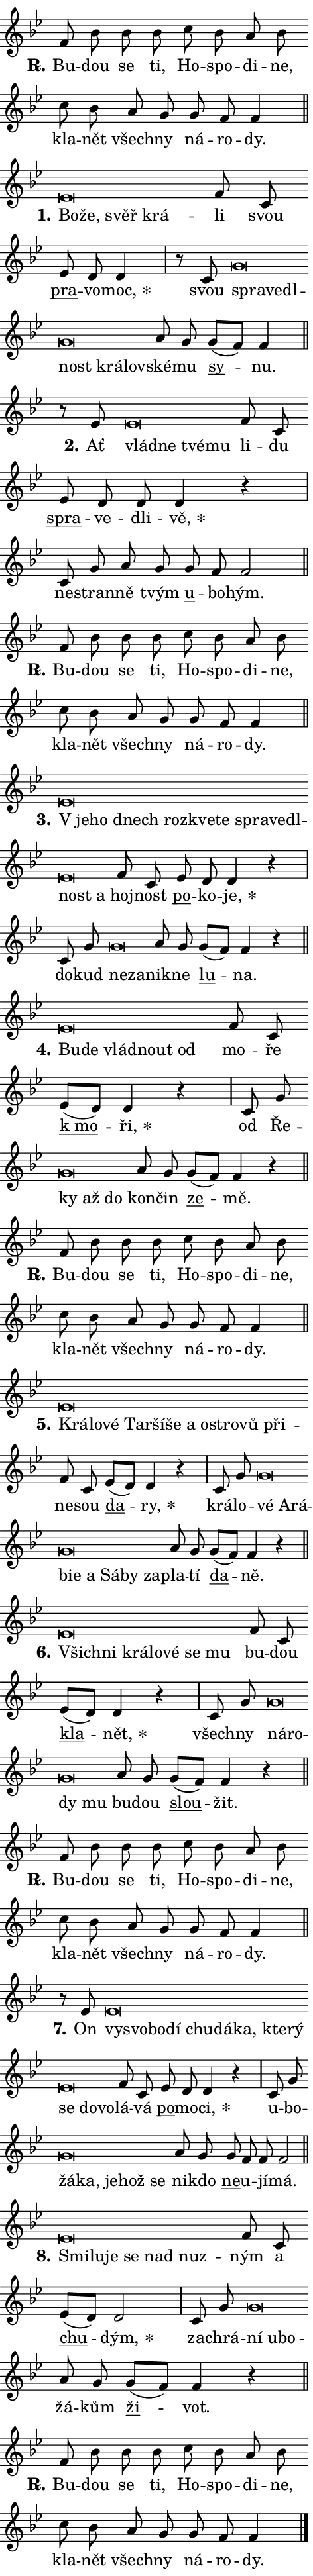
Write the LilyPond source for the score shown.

\version "2.24.0"
\header { tagline = "" }
\paper {
  indent = 0\cm
  top-margin = 0\cm
  right-margin = 0.13\cm % to fit lyric hyphens
  bottom-margin = 0\cm
  left-margin = 0\cm
  paper-width = 8\cm
  page-breaking = #ly:one-page-breaking
  system-system-spacing.basic-distance = #11
  score-system-spacing.basic-distance = #11
  ragged-last = ##f
}


%% Author: Thomas Morley
%% https://lists.gnu.org/archive/html/lilypond-user/2020-05/msg00002.html
#(define (line-position grob)
"Returns position of @var[grob} in current system:
   @code{'start}, if at first time-step
   @code{'end}, if at last time-step
   @code{'middle} otherwise
"
  (let* ((col (ly:item-get-column grob))
         (ln (ly:grob-object col 'left-neighbor))
         (rn (ly:grob-object col 'right-neighbor))
         (col-to-check-left (if (ly:grob? ln) ln col))
         (col-to-check-right (if (ly:grob? rn) rn col))
         (break-dir-left
           (and
             (ly:grob-property col-to-check-left 'non-musical #f)
             (ly:item-break-dir col-to-check-left)))
         (break-dir-right
           (and
             (ly:grob-property col-to-check-right 'non-musical #f)
             (ly:item-break-dir col-to-check-right))))
        (cond ((eqv? 1 break-dir-left) 'start)
              ((eqv? -1 break-dir-right) 'end)
              (else 'middle))))

#(define (tranparent-at-line-position vctor)
  (lambda (grob)
  "Relying on @code{line-position} select the relevant enry from @var{vctor}.
Used to determine transparency,"
    (case (line-position grob)
      ((end) (not (vector-ref vctor 0)))
      ((middle) (not (vector-ref vctor 1)))
      ((start) (not (vector-ref vctor 2))))))

noteHeadBreakVisibility =
#(define-music-function (break-visibility)(vector?)
"Makes @code{NoteHead}s transparent relying on @var{break-visibility}"
#{
  \override NoteHead.transparent =
    #(tranparent-at-line-position break-visibility)
#})

#(define delete-ledgers-for-transparent-note-heads
  (lambda (grob)
    "Reads whether a @code{NoteHead} is transparent.
If so this @code{NoteHead} is removed from @code{'note-heads} from
@var{grob}, which is supposed to be @code{LedgerLineSpanner}.
As a result ledgers are not printed for this @code{NoteHead}"
    (let* ((nhds-array (ly:grob-object grob 'note-heads))
           (nhds-list
             (if (ly:grob-array? nhds-array)
                 (ly:grob-array->list nhds-array)
                 '()))
           ;; Relies on the transparent-property being done before
           ;; Staff.LedgerLineSpanner.after-line-breaking is executed.
           ;; This is fragile ...
           (to-keep
             (remove
               (lambda (nhd)
                 (ly:grob-property nhd 'transparent #f))
               nhds-list)))
      ;; TODO find a better method to iterate over grob-arrays, similiar
      ;; to filter/remove etc for lists
      ;; For now rebuilt from scratch
      (set! (ly:grob-object grob 'note-heads)  '())
      (for-each
        (lambda (nhd)
          (ly:pointer-group-interface::add-grob grob 'note-heads nhd))
        to-keep))))

squashNotes = {
  \override NoteHead.X-extent = #'(-0.2 . 0.2)
  \override NoteHead.Y-extent = #'(-0.75 . 0)
  \override NoteHead.stencil =
    #(lambda (grob)
       (let ((pos (ly:grob-property grob 'staff-position)))
         (begin
           (if (< pos -7) (display "ERROR: Lower brevis then expected\n") (display ""))
           (if (<= pos -6) ly:text-interface::print ly:note-head::print))))
}
unSquashNotes = {
  \revert NoteHead.X-extent
  \revert NoteHead.Y-extent
  \revert NoteHead.stencil
}

hideNotes = \noteHeadBreakVisibility #begin-of-line-visible
unHideNotes = \noteHeadBreakVisibility #all-visible

% work-around for resetting accidentals
% https://lilypond.org/doc/v2.23/Documentation/notation/displaying-rhythms#unmetered-music
cadenzaMeasure = {
  \cadenzaOff
  \partial 1024 s1024
  \cadenzaOn
}

#(define-markup-command (accent layout props text) (markup?)
  "Underline accented syllable"
  (interpret-markup layout props
    #{\markup \override #'(offset . 4.3) \underline { #text }#}))

responsum = \markup \concat {
  "R" \hspace #-1.05 \path #0.1 #'((moveto 0 0.07) (lineto 0.9 0.8)) \hspace #0.05 "."
}

spaceSize = #0.6828661417322834 % exact space size for TeX Gyre Schola

\layout {
  \context {
    \Staff
    \remove "Time_signature_engraver"
    \override LedgerLineSpanner.after-line-breaking = #delete-ledgers-for-transparent-note-heads
  }
  \context {
    \Lyrics {
      \override LyricSpace.minimum-distance = \spaceSize
      \override LyricText.font-name = #"TeX Gyre Schola"
      \override LyricText.font-size = 1
      \override StanzaNumber.font-name = #"TeX Gyre Schola Bold"
      \override StanzaNumber.font-size = 1
    }
  }
  \context {
    \Score 
    \override NoteHead.text =
      #(lambda (grob) 
        (let ((pos (ly:grob-property grob 'staff-position)))
          #{\markup {
            \combine
              \halign #-0.55 \raise #(if (= pos -6) 0 0.5) \override #'(thickness . 2) \draw-line #'(3.2 . 0)
              \musicglyph "noteheads.sM1"
          }#}))
  }
}

% magnetic-lyrics.ily
%
%   written by
%     Jean Abou Samra <jean@abou-samra.fr>
%     Werner Lemberg <wl@gnu.org>
%
%   adapted by
%     Jiri Hon <jiri.hon@gmail.com>
%
% Version 2022-Apr-15

% https://www.mail-archive.com/lilypond-user@gnu.org/msg149350.html

#(define (Left_hyphen_pointer_engraver context)
   "Collect syllable-hyphen-syllable occurrences in lyrics and store
them in properties.  This engraver only looks to the left.  For
example, if the lyrics input is @code{foo -- bar}, it does the
following.

@itemize @bullet
@item
Set the @code{text} property of the @code{LyricHyphen} grob between
@q{foo} and @q{bar} to @code{foo}.

@item
Set the @code{left-hyphen} property of the @code{LyricText} grob with
text @q{foo} to the @code{LyricHyphen} grob between @q{foo} and
@q{bar}.
@end itemize

Use this auxiliary engraver in combination with the
@code{lyric-@/text::@/apply-@/magnetic-@/offset!} hook."
   (let ((hyphen #f)
         (text #f))
     (make-engraver
      (acknowledgers
       ((lyric-syllable-interface engraver grob source-engraver)
        (set! text grob)))
      (end-acknowledgers
       ((lyric-hyphen-interface engraver grob source-engraver)
        ;(when (not (grob::has-interface grob 'lyric-space-interface))
          (set! hyphen grob)));)
      ((stop-translation-timestep engraver)
       (when (and text hyphen)
         (ly:grob-set-object! text 'left-hyphen hyphen))
       (set! text #f)
       (set! hyphen #f)))))

#(define (lyric-text::apply-magnetic-offset! grob)
   "If the space between two syllables is less than the value in
property @code{LyricText@/.details@/.squash-threshold}, move the right
syllable to the left so that it gets concatenated with the left
syllable.

Use this function as a hook for
@code{LyricText@/.after-@/line-@/breaking} if the
@code{Left_@/hyphen_@/pointer_@/engraver} is active."
   (let ((hyphen (ly:grob-object grob 'left-hyphen #f)))
     (when hyphen
       (let ((left-text (ly:spanner-bound hyphen LEFT)))
         (when (grob::has-interface left-text 'lyric-syllable-interface)
           (let* ((common (ly:grob-common-refpoint grob left-text X))
                  (this-x-ext (ly:grob-extent grob common X))
                  (left-x-ext
                   (begin
                     ;; Trigger magnetism for left-text.
                     (ly:grob-property left-text 'after-line-breaking)
                     (ly:grob-extent left-text common X)))
                  ;; `delta` is the gap width between two syllables.
                  (delta (- (interval-start this-x-ext)
                            (interval-end left-x-ext)))
                  (details (ly:grob-property grob 'details))
                  (threshold (assoc-get 'squash-threshold details 0.2)))
             (when (< delta threshold)
               (let* (;; We have to manipulate the input text so that
                      ;; ligatures crossing syllable boundaries are not
                      ;; disabled.  For languages based on the Latin
                      ;; script this is essentially a beautification.
                      ;; However, for non-Western scripts it can be a
                      ;; necessity.
                      (lt (ly:grob-property left-text 'text))
                      (rt (ly:grob-property grob 'text))
                      (is-space (grob::has-interface hyphen 'lyric-space-interface))
                      (space (if is-space " " ""))
                      (extra-delta (if is-space spaceSize 0))
                      ;; Append new syllable.
                      (ltrt-space (if (and (string? lt) (string? rt))
                                (string-append lt space rt)
                                (make-concat-markup (list lt space rt))))
                      ;; Right-align `ltrt` to the right side.
                      (ltrt-space-markup (grob-interpret-markup
                               grob
                               (make-translate-markup
                                (cons (interval-length this-x-ext) 0)
                                (make-right-align-markup ltrt-space)))))
                 (begin
                   ;; Don't print `left-text`.
                   (ly:grob-set-property! left-text 'stencil #f)
                   ;; Set text and stencil (which holds all collected
                   ;; syllables so far) and shift it to the left.
                   (ly:grob-set-property! grob 'text ltrt-space)
                   (ly:grob-set-property! grob 'stencil ltrt-space-markup)
                   (ly:grob-translate-axis! grob (- (- delta extra-delta)) X))))))))))


#(define (lyric-hyphen::displace-bounds-first grob)
   ;; Make very sure this callback isn't triggered too early.
   (let ((left (ly:spanner-bound grob LEFT))
         (right (ly:spanner-bound grob RIGHT)))
     (ly:grob-property left 'after-line-breaking)
     (ly:grob-property right 'after-line-breaking)
     (ly:lyric-hyphen::print grob)))

squashThreshold = #0.4

\layout {
  \context {
    \Lyrics
    \consists #Left_hyphen_pointer_engraver
    \override LyricText.after-line-breaking =
      #lyric-text::apply-magnetic-offset!
    \override LyricHyphen.stencil = #lyric-hyphen::displace-bounds-first
    \override LyricText.details.squash-threshold = \squashThreshold
    \override LyricHyphen.minimum-distance = 0
    \override LyricHyphen.minimum-length = \squashThreshold
  }
}

squashText = \override LyricText.details.squash-threshold = 9999
unSquashText = \override LyricText.details.squash-threshold = \squashThreshold

leftText = \override LyricText.self-alignment-X = #LEFT
unLeftText = \revert LyricText.self-alignment-X

starOffset = #(lambda (grob) 
                (let ((x_offset (ly:self-alignment-interface::aligned-on-x-parent grob)))
                  (if (= x_offset 0) 0 (+ x_offset 1.2))))

star = #(define-music-function (syllable)(string?)
"Append star separator at the end of a syllable"
#{
  \once \override LyricText.X-offset = #starOffset
  \lyricmode { \markup {
    #syllable
    \override #'((font-name . "TeX Gyre Schola Bold")) \hspace #0.2 \lower #0.65 \larger "*"
  } }
#})

starAccent = #(define-music-function (syllable)(string?)
"Append star separator at the end of a syllable and make accent"
#{
  \once \override LyricText.X-offset = #starOffset
  \lyricmode { \markup {
    \accent #syllable
    \override #'((font-name . "TeX Gyre Schola Bold")) \hspace #0.2 \lower #0.65 \larger "*"
  } }
#})

breath = #(define-music-function (syllable)(string?)
"Append breathing indicator at the end of a syllable"
#{
  \lyricmode { \markup { #syllable "+" } }
#})

optionalBreath = #(define-music-function (syllable)(string?)
"Append optional breathing indicator at the end of a syllable"
#{
  \lyricmode { \markup { #syllable "(+)" } }
#})


\score {
    <<
        \new Voice = "melody" { \cadenzaOn \key bes \major \relative { f'8 bes bes bes \bar "" c bes a bes \bar "" c bes a g \bar "" g f f4 \cadenzaMeasure \bar "||" \break } }
        \new Lyrics \lyricsto "melody" { \lyricmode { \set stanza = \responsum
Bu -- dou se ti, Ho -- spo -- di -- ne, kla -- nět všech -- ny ná -- ro -- dy. } }
    >>
    \layout {}
}

\score {
    <<
        \new Voice = "melody" { \cadenzaOn \key bes \major \relative { \squashNotes es'\breve*1/16 \hideNotes \breve*1/16 \bar "" \breve*1/16 \breve*1/16 \bar "" \unHideNotes \unSquashNotes f8 c \bar "" es d d4 \cadenzaMeasure \bar "|" r8 c \squashNotes g'\breve*1/16 \hideNotes \breve*1/16 \bar "" \breve*1/16 \bar "" \breve*1/16 \bar "" \breve*1/16 \breve*1/16 \bar "" \unHideNotes \unSquashNotes a8 g \bar "" g[( f)] f4 \cadenzaMeasure \bar "||" \break } }
        \new Lyrics \lyricsto "melody" { \lyricmode { \set stanza = "1."
\leftText Bo -- \squashText že, svěř krá -- \unLeftText \unSquashText li svou \markup \accent pra -- vo -- \star moc, svou \leftText spra -- \squashText ve -- dl -- nost krá -- lov -- \unLeftText \unSquashText ské -- mu \markup \accent sy -- nu. } }
    >>
    \layout {}
}

\score {
    <<
        \new Voice = "melody" { \cadenzaOn \key bes \major \relative { r8 es'8 \squashNotes es\breve*1/16 \hideNotes \breve*1/16 \bar "" \breve*1/16 \breve*1/16 \bar "" \unHideNotes \unSquashNotes f8 c \bar "" es d d d4 r \cadenzaMeasure \bar "|" c8 g' a g \bar "" g f f2 \cadenzaMeasure \bar "||" \break } }
        \new Lyrics \lyricsto "melody" { \lyricmode { \set stanza = "2."
Ať \leftText vlád -- \squashText ne tvé -- mu \unLeftText \unSquashText li -- du \markup \accent spra -- ve -- dli -- \star vě, ne -- stran -- ně tvým \markup \accent u -- bo -- hým. } }
    >>
    \layout {}
}

\score {
    <<
        \new Voice = "melody" { \cadenzaOn \key bes \major \relative { f'8 bes bes bes \bar "" c bes a bes \bar "" c bes a g \bar "" g f f4 \cadenzaMeasure \bar "||" \break } }
        \new Lyrics \lyricsto "melody" { \lyricmode { \set stanza = \responsum
Bu -- dou se ti, Ho -- spo -- di -- ne, kla -- nět všech -- ny ná -- ro -- dy. } }
    >>
    \layout {}
}

\score {
    <<
        \new Voice = "melody" { \cadenzaOn \key bes \major \relative { \squashNotes es'\breve*1/16 \hideNotes \breve*1/16 \bar "" \breve*1/16 \bar "" \breve*1/16 \bar "" \breve*1/16 \bar "" \breve*1/16 \bar "" \breve*1/16 \bar "" \breve*1/16 \bar "" \breve*1/16 \bar "" \breve*1/16 \breve*1/16 \bar "" \unHideNotes \unSquashNotes f8 c \bar "" es d d4 r \cadenzaMeasure \bar "|" c8 g' \bar "" \squashNotes g\breve*1/16 \hideNotes \breve*1/16 \bar "" \unHideNotes \unSquashNotes a8 g \bar "" g[( f)] f4 r \cadenzaMeasure \bar "||" \break } }
        \new Lyrics \lyricsto "melody" { \lyricmode { \set stanza = "3."
\leftText "V je" -- \squashText ho dnech roz -- kve -- te spra -- ve -- dl -- nost a \unLeftText \unSquashText hoj -- nost \markup \accent po -- ko -- \star je, do -- kud \leftText ne -- \squashText za -- \unLeftText \unSquashText nik -- ne \markup \accent lu -- na. } }
    >>
    \layout {}
}

\score {
    <<
        \new Voice = "melody" { \cadenzaOn \key bes \major \relative { \squashNotes es'\breve*1/16 \hideNotes \breve*1/16 \bar "" \breve*1/16 \bar "" \breve*1/16 \breve*1/16 \bar "" \unHideNotes \unSquashNotes f8 c \bar "" es[( d)] d4 r \cadenzaMeasure \bar "|" c8 g' \bar "" \squashNotes g\breve*1/16 \hideNotes \breve*1/16 \breve*1/16 \bar "" \unHideNotes \unSquashNotes a8 g \bar "" g[( f)] f4 r \cadenzaMeasure \bar "||" \break } }
        \new Lyrics \lyricsto "melody" { \lyricmode { \set stanza = "4."
\leftText Bu -- \squashText de vlád -- nout od \unLeftText \unSquashText mo -- ře \markup \accent "k mo" -- \star ři, od Ře -- \leftText ky \squashText až do \unLeftText \unSquashText kon -- čin \markup \accent ze -- mě. } }
    >>
    \layout {}
}

\score {
    <<
        \new Voice = "melody" { \cadenzaOn \key bes \major \relative { f'8 bes bes bes \bar "" c bes a bes \bar "" c bes a g \bar "" g f f4 \cadenzaMeasure \bar "||" \break } }
        \new Lyrics \lyricsto "melody" { \lyricmode { \set stanza = \responsum
Bu -- dou se ti, Ho -- spo -- di -- ne, kla -- nět všech -- ny ná -- ro -- dy. } }
    >>
    \layout {}
}

\score {
    <<
        \new Voice = "melody" { \cadenzaOn \key bes \major \relative { \squashNotes es'\breve*1/16 \hideNotes \breve*1/16 \bar "" \breve*1/16 \bar "" \breve*1/16 \bar "" \breve*1/16 \bar "" \breve*1/16 \bar "" \breve*1/16 \bar "" \breve*1/16 \bar "" \breve*1/16 \bar "" \breve*1/16 \breve*1/16 \bar "" \unHideNotes \unSquashNotes f8 c \bar "" es[( d)] d4 r \cadenzaMeasure \bar "|" c8 g' \bar "" \squashNotes g\breve*1/16 \hideNotes \breve*1/16 \bar "" \breve*1/16 \bar "" \breve*1/16 \bar "" \breve*1/16 \bar "" \breve*1/16 \bar "" \breve*1/16 \bar "" \breve*1/16 \breve*1/16 \bar "" \unHideNotes \unSquashNotes a8 g \bar "" g[( f)] f4 r \cadenzaMeasure \bar "||" \break } }
        \new Lyrics \lyricsto "melody" { \lyricmode { \set stanza = "5."
\leftText Krá -- \squashText lo -- vé Tar -- ší -- še a o -- stro -- vů při -- \unLeftText \unSquashText ne -- sou \markup \accent da -- \star ry, krá -- lo -- \leftText vé \squashText A -- rá -- bi -- e a Sá -- by za -- \unLeftText \unSquashText pla -- tí \markup \accent da -- ně. } }
    >>
    \layout {}
}

\score {
    <<
        \new Voice = "melody" { \cadenzaOn \key bes \major \relative { \squashNotes es'\breve*1/16 \hideNotes \breve*1/16 \bar "" \breve*1/16 \bar "" \breve*1/16 \bar "" \breve*1/16 \bar "" \breve*1/16 \breve*1/16 \bar "" \unHideNotes \unSquashNotes f8 c \bar "" es[( d)] d4 r \cadenzaMeasure \bar "|" c8 g' \bar "" \squashNotes g\breve*1/16 \hideNotes \breve*1/16 \bar "" \breve*1/16 \breve*1/16 \bar "" \unHideNotes \unSquashNotes a8 g \bar "" g[( f)] f4 r \cadenzaMeasure \bar "||" \break } }
        \new Lyrics \lyricsto "melody" { \lyricmode { \set stanza = "6."
\leftText Všich -- \squashText ni krá -- lo -- vé se mu \unLeftText \unSquashText bu -- dou \markup \accent kla -- \star nět, všech -- ny \leftText ná -- \squashText ro -- dy mu \unLeftText \unSquashText bu -- dou \markup \accent slou -- žit. } }
    >>
    \layout {}
}

\score {
    <<
        \new Voice = "melody" { \cadenzaOn \key bes \major \relative { f'8 bes bes bes \bar "" c bes a bes \bar "" c bes a g \bar "" g f f4 \cadenzaMeasure \bar "||" \break } }
        \new Lyrics \lyricsto "melody" { \lyricmode { \set stanza = \responsum
Bu -- dou se ti, Ho -- spo -- di -- ne, kla -- nět všech -- ny ná -- ro -- dy. } }
    >>
    \layout {}
}

\score {
    <<
        \new Voice = "melody" { \cadenzaOn \key bes \major \relative { r8 es' \squashNotes es\breve*1/16 \hideNotes \breve*1/16 \bar "" \breve*1/16 \bar "" \breve*1/16 \bar "" \breve*1/16 \bar "" \breve*1/16 \bar "" \breve*1/16 \bar "" \breve*1/16 \bar "" \breve*1/16 \bar "" \breve*1/16 \bar "" \breve*1/16 \breve*1/16 \bar "" \unHideNotes \unSquashNotes f8 c \bar "" es d d4 r \cadenzaMeasure \bar "|" c8 g' \bar "" \squashNotes g\breve*1/16 \hideNotes \breve*1/16 \bar "" \breve*1/16 \bar "" \breve*1/16 \breve*1/16 \bar "" \unHideNotes \unSquashNotes a8 g \bar "" g f f f2 \cadenzaMeasure \bar "||" \break } }
        \new Lyrics \lyricsto "melody" { \lyricmode { \set stanza = "7."
On \leftText vy -- \squashText svo -- bo -- dí chu -- dá -- ka, kte -- rý se do -- vo -- \unLeftText \unSquashText lá -- vá \markup \accent po -- mo -- \star ci, u -- bo -- \leftText žá -- \squashText ka, je -- hož se \unLeftText \unSquashText ni -- kdo \markup \accent ne -- u -- jí -- má. } }
    >>
    \layout {}
}

\score {
    <<
        \new Voice = "melody" { \cadenzaOn \key bes \major \relative { \squashNotes es'\breve*1/16 \hideNotes \breve*1/16 \bar "" \breve*1/16 \bar "" \breve*1/16 \bar "" \breve*1/16 \breve*1/16 \bar "" \unHideNotes \unSquashNotes f8 c \bar "" es[( d)] d2 \cadenzaMeasure \bar "|" c8 g' \bar "" \squashNotes g\breve*1/16 \hideNotes \breve*1/16 \breve*1/16 \bar "" \unHideNotes \unSquashNotes a8 g \bar "" g[( f)] f4 r \cadenzaMeasure \bar "||" \break } }
        \new Lyrics \lyricsto "melody" { \lyricmode { \set stanza = "8."
\leftText Smi -- \squashText lu -- je se nad nuz -- \unLeftText \unSquashText ným a \markup \accent chu -- \star dým, za -- chrá -- \leftText ní \squashText u -- bo -- \unLeftText \unSquashText žá -- kům \markup \accent ži -- vot. } }
    >>
    \layout {}
}

\score {
    <<
        \new Voice = "melody" { \cadenzaOn \key bes \major \relative { f'8 bes bes bes \bar "" c bes a bes \bar "" c bes a g \bar "" g f f4 \cadenzaMeasure \bar "||" \break } \bar "|." }
        \new Lyrics \lyricsto "melody" { \lyricmode { \set stanza = \responsum
Bu -- dou se ti, Ho -- spo -- di -- ne, kla -- nět všech -- ny ná -- ro -- dy. } }
    >>
    \layout {}
}
